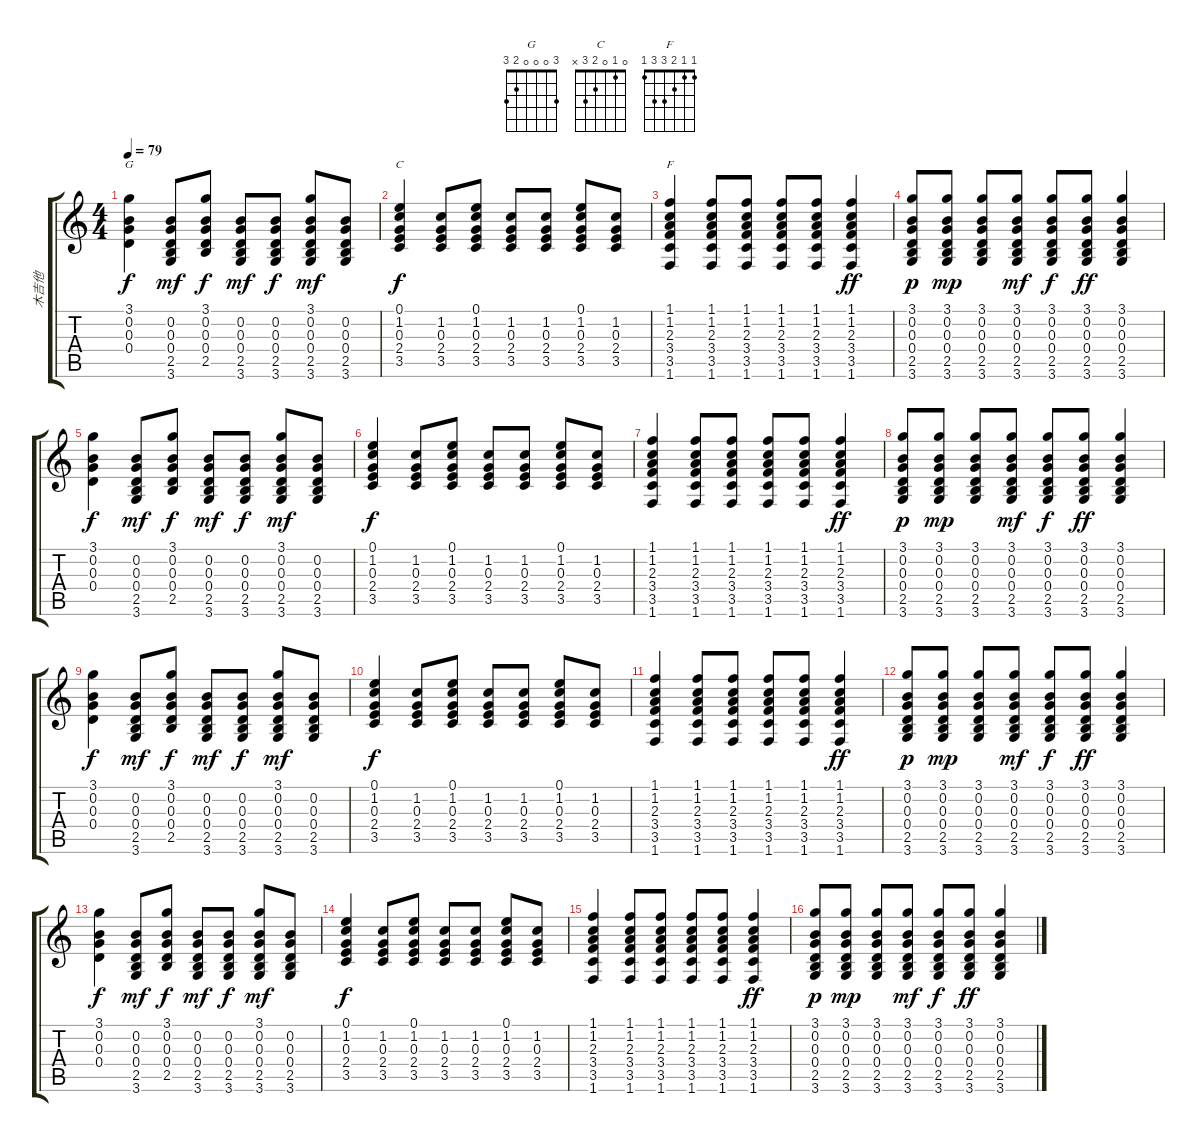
\track ("木吉他" "木吉他") {instrument acousticguitarnylon}
\staff {score tabs}
\tuning (E4 B3 G3 D3 A2 E2) {hide}
\chord ("G" 3 0 0 0 2 3)
\chord ("C" 0 1 0 2 3 x)
\chord ("F" 1 1 2 3 3 1)
\ts (4 4)
\tempo 79
\clef g2
\ks c
(3.1 0.2 0.3 0.4).4{ch "G" dy f instrument acousticguitarsteel} (0.2 0.3 0.4 2.5 3.6).8{dy mf} (3.1 0.2 0.3 0.4 2.5).8{dy f} (0.2 0.3 0.4 2.5 3.6).8{dy mf} (0.2 0.3 0.4 2.5 3.6).8{dy f} (3.1 0.2 0.3 0.4 2.5 3.6).8{dy mf} (0.2 0.3 0.4 2.5 3.6).8 |
(0.1 1.2 0.3 2.4 3.5).4{ch "C" dy f} (1.2 0.3 2.4 3.5).8 (0.1 1.2 0.3 2.4 3.5).8 (1.2 0.3 2.4 3.5).8 (1.2 0.3 2.4 3.5).8 (0.1 1.2 0.3 2.4 3.5).8 (1.2 0.3 2.4 3.5).8 |
(1.1 1.2 2.3 3.4 3.5 1.6).4{ch "F"} (1.1 1.2 2.3 3.4 3.5 1.6).8 (1.1 1.2 2.3 3.4 3.5 1.6).8 (1.1 1.2 2.3 3.4 3.5 1.6).8 (1.1 1.2 2.3 3.4 3.5 1.6).8 (1.1 1.2 2.3 3.4 3.5 1.6).4{dy ff} |
(3.1 0.2 0.3 0.4 2.5 3.6).8{dy p} (3.1 0.2 0.3 0.4 2.5 3.6).8{dy mp} (3.1 0.2 0.3 0.4 2.5 3.6).8 (3.1 0.2 0.3 0.4 2.5 3.6).8{dy mf} (3.1 0.2 0.3 0.4 2.5 3.6).8{dy f} (3.1 0.2 0.3 0.4 2.5 3.6).8{dy ff} (3.1 0.2 0.3 0.4 2.5 3.6).4 |
(3.1 0.2 0.3 0.4).4{dy f instrument acousticguitarsteel} (0.2 0.3 0.4 2.5 3.6).8{dy mf} (3.1 0.2 0.3 0.4 2.5).8{dy f} (0.2 0.3 0.4 2.5 3.6).8{dy mf} (0.2 0.3 0.4 2.5 3.6).8{dy f} (3.1 0.2 0.3 0.4 2.5 3.6).8{dy mf} (0.2 0.3 0.4 2.5 3.6).8 |
(0.1 1.2 0.3 2.4 3.5).4{dy f} (1.2 0.3 2.4 3.5).8 (0.1 1.2 0.3 2.4 3.5).8 (1.2 0.3 2.4 3.5).8 (1.2 0.3 2.4 3.5).8 (0.1 1.2 0.3 2.4 3.5).8 (1.2 0.3 2.4 3.5).8 |
(1.1 1.2 2.3 3.4 3.5 1.6).4 (1.1 1.2 2.3 3.4 3.5 1.6).8 (1.1 1.2 2.3 3.4 3.5 1.6).8 (1.1 1.2 2.3 3.4 3.5 1.6).8 (1.1 1.2 2.3 3.4 3.5 1.6).8 (1.1 1.2 2.3 3.4 3.5 1.6).4{dy ff} |
(3.1 0.2 0.3 0.4 2.5 3.6).8{dy p} (3.1 0.2 0.3 0.4 2.5 3.6).8{dy mp} (3.1 0.2 0.3 0.4 2.5 3.6).8 (3.1 0.2 0.3 0.4 2.5 3.6).8{dy mf} (3.1 0.2 0.3 0.4 2.5 3.6).8{dy f} (3.1 0.2 0.3 0.4 2.5 3.6).8{dy ff} (3.1 0.2 0.3 0.4 2.5 3.6).4 |
(3.1 0.2 0.3 0.4).4{dy f instrument acousticguitarsteel} (0.2 0.3 0.4 2.5 3.6).8{dy mf} (3.1 0.2 0.3 0.4 2.5).8{dy f} (0.2 0.3 0.4 2.5 3.6).8{dy mf} (0.2 0.3 0.4 2.5 3.6).8{dy f} (3.1 0.2 0.3 0.4 2.5 3.6).8{dy mf} (0.2 0.3 0.4 2.5 3.6).8 |
(0.1 1.2 0.3 2.4 3.5).4{dy f} (1.2 0.3 2.4 3.5).8 (0.1 1.2 0.3 2.4 3.5).8 (1.2 0.3 2.4 3.5).8 (1.2 0.3 2.4 3.5).8 (0.1 1.2 0.3 2.4 3.5).8 (1.2 0.3 2.4 3.5).8 |
(1.1 1.2 2.3 3.4 3.5 1.6).4 (1.1 1.2 2.3 3.4 3.5 1.6).8 (1.1 1.2 2.3 3.4 3.5 1.6).8 (1.1 1.2 2.3 3.4 3.5 1.6).8 (1.1 1.2 2.3 3.4 3.5 1.6).8 (1.1 1.2 2.3 3.4 3.5 1.6).4{dy ff} |
(3.1 0.2 0.3 0.4 2.5 3.6).8{dy p} (3.1 0.2 0.3 0.4 2.5 3.6).8{dy mp} (3.1 0.2 0.3 0.4 2.5 3.6).8 (3.1 0.2 0.3 0.4 2.5 3.6).8{dy mf} (3.1 0.2 0.3 0.4 2.5 3.6).8{dy f} (3.1 0.2 0.3 0.4 2.5 3.6).8{dy ff} (3.1 0.2 0.3 0.4 2.5 3.6).4 |
(3.1 0.2 0.3 0.4).4{dy f instrument acousticguitarsteel} (0.2 0.3 0.4 2.5 3.6).8{dy mf} (3.1 0.2 0.3 0.4 2.5).8{dy f} (0.2 0.3 0.4 2.5 3.6).8{dy mf} (0.2 0.3 0.4 2.5 3.6).8{dy f} (3.1 0.2 0.3 0.4 2.5 3.6).8{dy mf} (0.2 0.3 0.4 2.5 3.6).8 |
(0.1 1.2 0.3 2.4 3.5).4{dy f} (1.2 0.3 2.4 3.5).8 (0.1 1.2 0.3 2.4 3.5).8 (1.2 0.3 2.4 3.5).8 (1.2 0.3 2.4 3.5).8 (0.1 1.2 0.3 2.4 3.5).8 (1.2 0.3 2.4 3.5).8 |
(1.1 1.2 2.3 3.4 3.5 1.6).4 (1.1 1.2 2.3 3.4 3.5 1.6).8 (1.1 1.2 2.3 3.4 3.5 1.6).8 (1.1 1.2 2.3 3.4 3.5 1.6).8 (1.1 1.2 2.3 3.4 3.5 1.6).8 (1.1 1.2 2.3 3.4 3.5 1.6).4{dy ff} |
(3.1 0.2 0.3 0.4 2.5 3.6).8{dy p} (3.1 0.2 0.3 0.4 2.5 3.6).8{dy mp} (3.1 0.2 0.3 0.4 2.5 3.6).8 (3.1 0.2 0.3 0.4 2.5 3.6).8{dy mf} (3.1 0.2 0.3 0.4 2.5 3.6).8{dy f} (3.1 0.2 0.3 0.4 2.5 3.6).8{dy ff} (3.1 0.2 0.3 0.4 2.5 3.6).4
